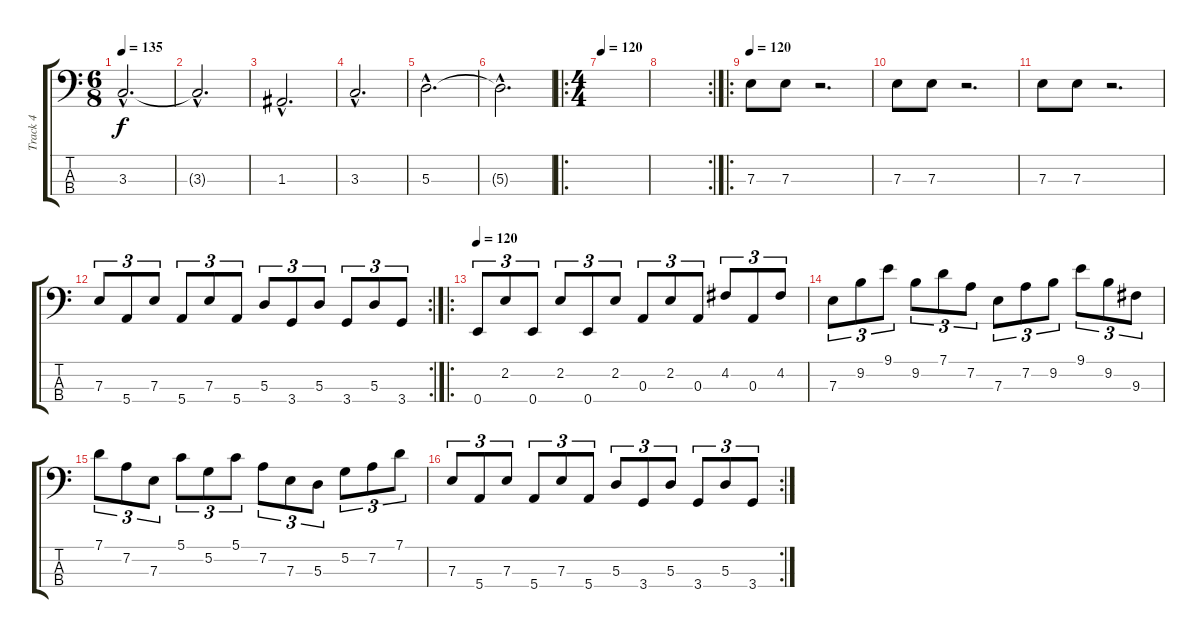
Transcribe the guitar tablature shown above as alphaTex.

\track ("Track 4" "Track 4") {instrument electricbassfinger}
\staff {score tabs}
\tuning (G2 D2 A1 E1) {hide}
\ts (6 8)
\tempo 135
\clef f4
\ks c
3.3{hac}.2{d dy f} |
3.3{hac t}.2{d} |
1.3{hac}.2{d} |
3.3{hac}.2{d} |
5.3{hac}.2{d} |
5.3{hac t}.2{d} |
\ro
\ts (4 4)
\tempo 120
|
\rc 2
|
\ro
\tempo 120
7.3.8 7.3.8 r.2{d} |
7.3.8 7.3.8 r.2{d} |
7.3.8 7.3.8 r.2{d} |
\rc 2
7.3.8{tu (3 2)} 5.4.8{tu (3 2)} 7.3.8{tu (3 2)} 5.4.8{tu (3 2)} 7.3.8{tu (3 2)} 5.4.8{tu (3 2)} 5.3.8{tu (3 2)} 3.4.8{tu (3 2)} 5.3.8{tu (3 2)} 3.4.8{tu (3 2)} 5.3.8{tu (3 2)} 3.4.8{tu (3 2)} |
\ro
\tempo 120
0.4.8{tu (3 2)} 2.2.8{tu (3 2)} 0.4.8{tu (3 2)} 2.2.8{tu (3 2)} 0.4.8{tu (3 2)} 2.2.8{tu (3 2)} 0.3.8{tu (3 2)} 2.2.8{tu (3 2)} 0.3.8{tu (3 2)} 4.2.8{tu (3 2)} 0.3.8{tu (3 2)} 4.2.8{tu (3 2)} |
7.3.8{tu (3 2)} 9.2.8{tu (3 2)} 9.1.8{tu (3 2)} 9.2.8{tu (3 2)} 7.1.8{tu (3 2)} 7.2.8{tu (3 2)} 7.3.8{tu (3 2)} 7.2.8{tu (3 2)} 9.2.8{tu (3 2)} 9.1.8{tu (3 2)} 9.2.8{tu (3 2)} 9.3.8{tu (3 2)} |
7.1.8{tu (3 2)} 7.2.8{tu (3 2)} 7.3.8{tu (3 2)} 5.1.8{tu (3 2)} 5.2.8{tu (3 2)} 5.1.8{tu (3 2)} 7.2.8{tu (3 2)} 7.3.8{tu (3 2)} 5.3.8{tu (3 2)} 5.2.8{tu (3 2)} 7.2.8{tu (3 2)} 7.1.8{tu (3 2)} |
\rc 2
7.3.8{tu (3 2)} 5.4.8{tu (3 2)} 7.3.8{tu (3 2)} 5.4.8{tu (3 2)} 7.3.8{tu (3 2)} 5.4.8{tu (3 2)} 5.3.8{tu (3 2)} 3.4.8{tu (3 2)} 5.3.8{tu (3 2)} 3.4.8{tu (3 2)} 5.3.8{tu (3 2)} 3.4.8{tu (3 2)}
